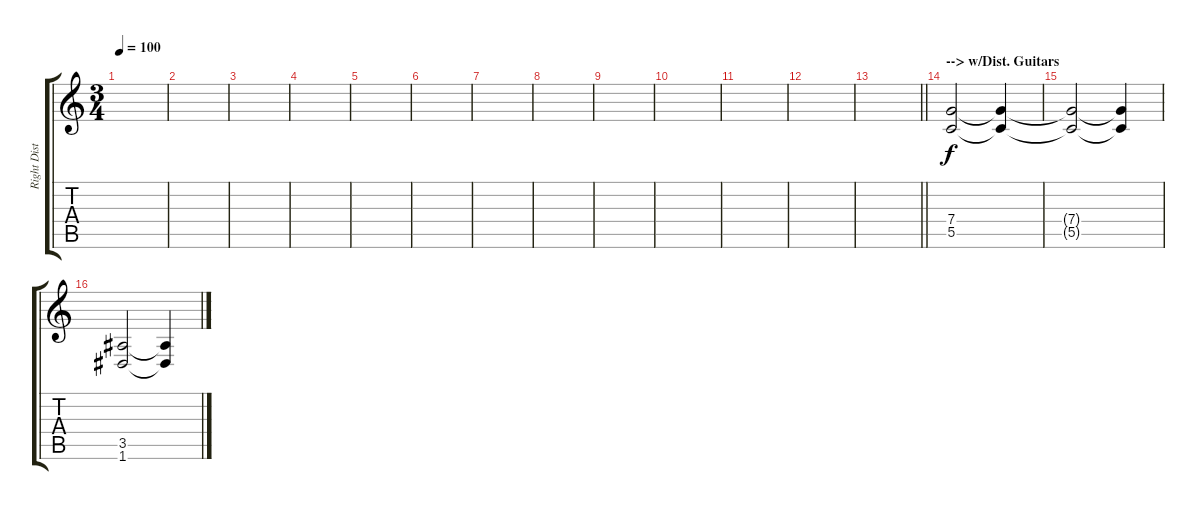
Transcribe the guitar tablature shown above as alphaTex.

\track ("Right Dist. Guitar" "Right Dist") {instrument distortionguitar}
\staff {score tabs}
\tuning (D4 A3 F3 C3 G2 D2) {hide}
\ts (3 4)
\tempo 100
\clef g2
\ks c
|
|
|
|
|
|
|
|
|
|
|
|
\barLineRight lightlight
|
\section ("" "--> w/Dist. Guitars")
(7.4 5.5).2 (7.4{t} 5.5{t}).4 |
(7.4{t} 5.5{t}).2 (7.4{t} 5.5{t}).4 |
(3.5 1.6).2 (3.5{t} 1.6{t}).4
